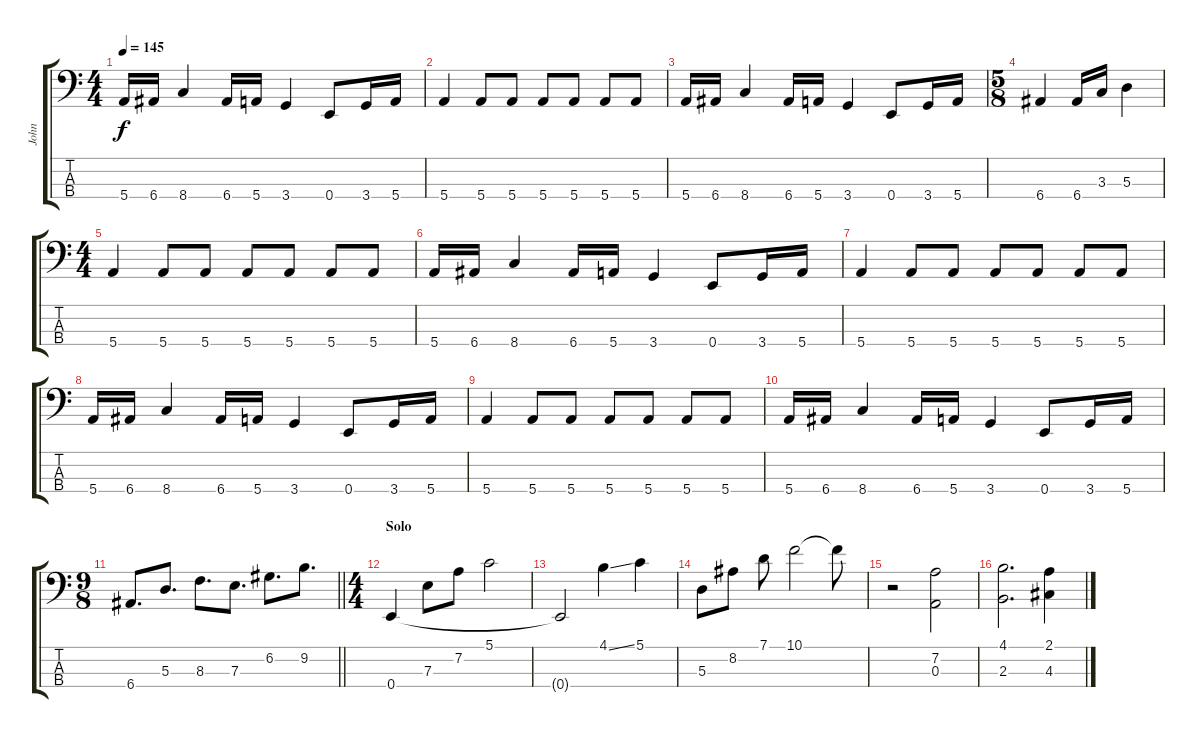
\track ("John" "John") {instrument electricbassfinger}
\staff {score tabs}
\tuning (G2 D2 A1 E1) {hide}
\ts (4 4)
\tempo 145
\clef f4
\ks c
5.4.16{dy f} 6.4.16 8.4.4 6.4.16 5.4.16 3.4.4 0.4.8 3.4.16 5.4.16 |
5.4.4 5.4.8 5.4.8 5.4.8 5.4.8 5.4.8 5.4.8 |
5.4.16 6.4.16 8.4.4 6.4.16 5.4.16 3.4.4 0.4.8 3.4.16 5.4.16 |
\ts (5 8)
6.4.4 6.4.16 3.3.16 5.3.4 |
\ts (4 4)
5.4.4 5.4.8 5.4.8 5.4.8 5.4.8 5.4.8 5.4.8 |
5.4.16 6.4.16 8.4.4 6.4.16 5.4.16 3.4.4 0.4.8 3.4.16 5.4.16 |
5.4.4 5.4.8 5.4.8 5.4.8 5.4.8 5.4.8 5.4.8 |
5.4.16 6.4.16 8.4.4 6.4.16 5.4.16 3.4.4 0.4.8 3.4.16 5.4.16 |
5.4.4 5.4.8 5.4.8 5.4.8 5.4.8 5.4.8 5.4.8 |
5.4.16 6.4.16 8.4.4 6.4.16 5.4.16 3.4.4 0.4.8 3.4.16 5.4.16 |
\ts (9 8)
\barLineRight lightlight
6.4.8{d} 5.3.8{d} 8.3.8{d} 7.3.8{d} 6.2.8{d} 9.2.8{d} |
\ts (4 4)
\section ("" "Solo")
0.4.4 7.3.8 7.2.8 5.1.2 |
0.4{t}.2 4.1{ss}.4 5.1.4 |
5.3.8 8.2.8 7.1.8 10.1.2 10.1{t}.8 |
r.2 (7.2 0.3).2 |
(4.1 2.3).2{d} (2.1 4.3).4
